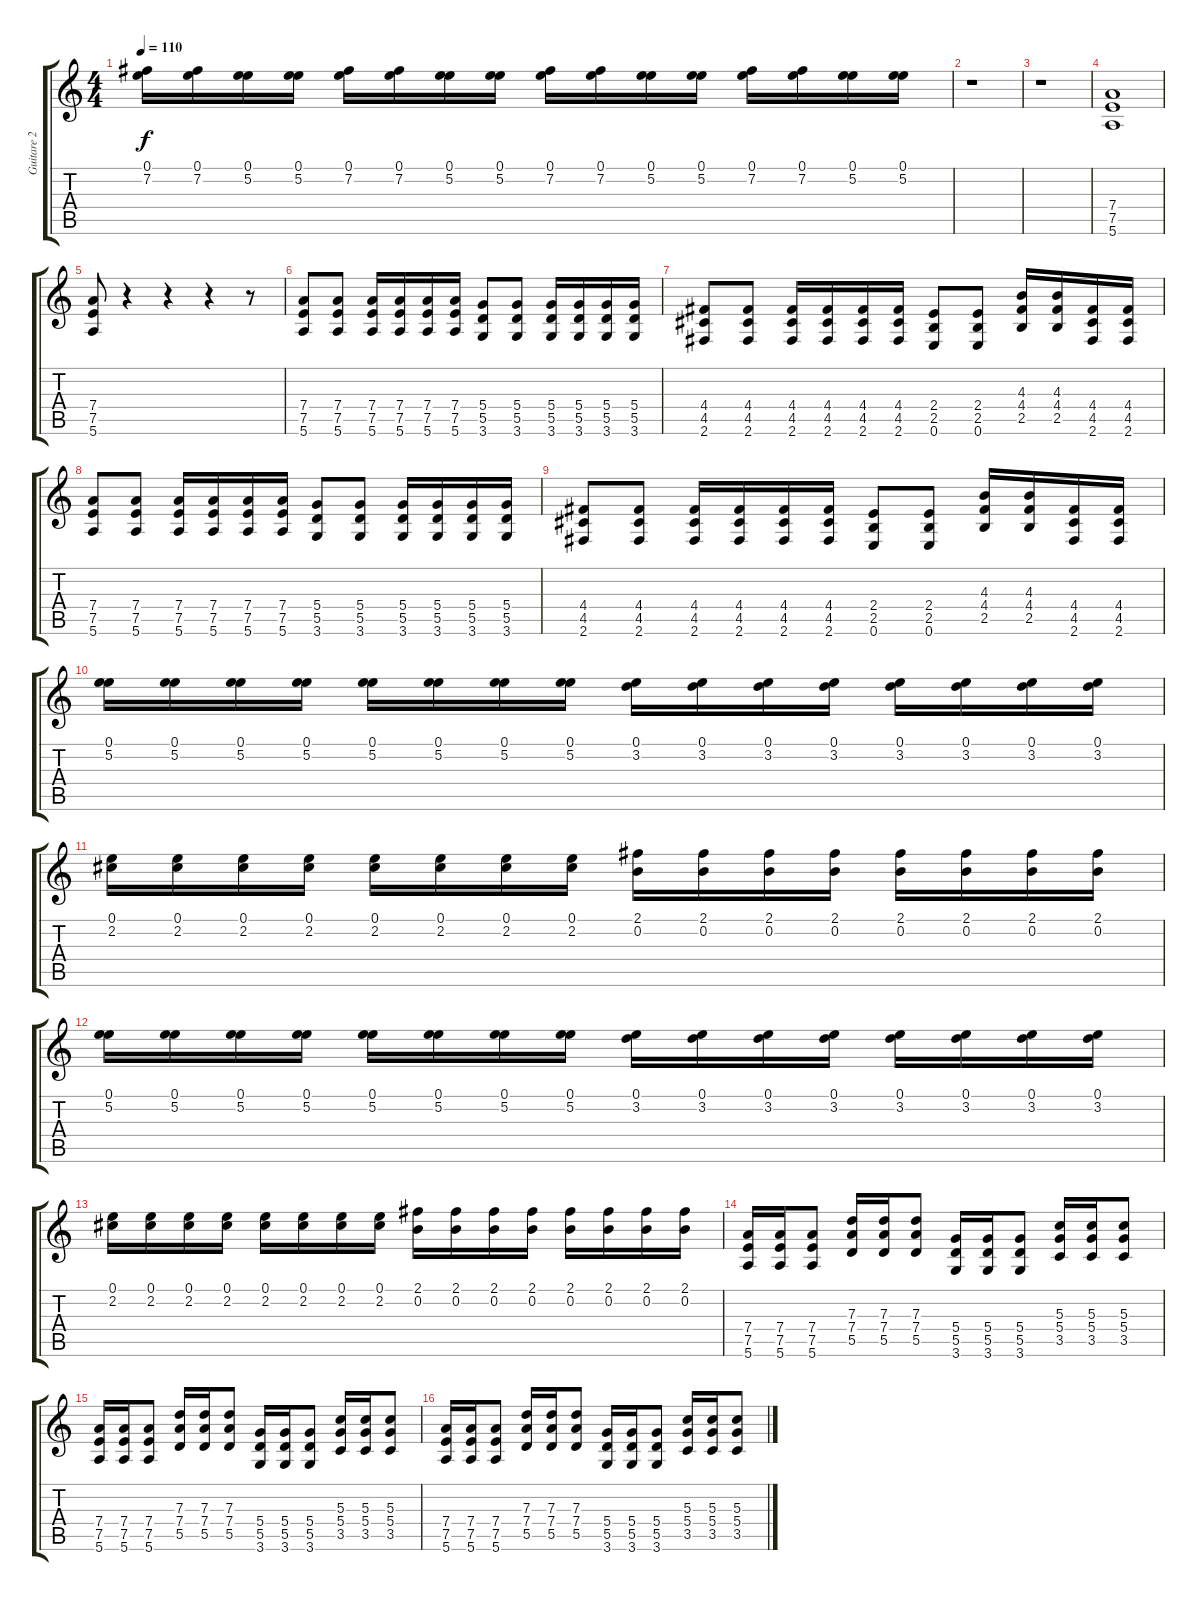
\track ("Guitare 2" "Guitare 2") {instrument distortionguitar}
\staff {score tabs}
\tuning (E4 B3 G3 D3 A2 E2) {hide}
\ts (4 4)
\tempo 110
\clef g2
\ks c
(0.1 7.2).16{dy f} (0.1 7.2).16 (0.1 5.2).16 (0.1 5.2).16 (0.1 7.2).16 (0.1 7.2).16 (0.1 5.2).16 (0.1 5.2).16 (0.1 7.2).16 (0.1 7.2).16 (0.1 5.2).16 (0.1 5.2).16 (0.1 7.2).16 (0.1 7.2).16 (0.1 5.2).16 (0.1 5.2).16 |
r.1 |
r.1 |
(7.4 7.5 5.6).1 |
(7.4 7.5 5.6).8 r.4 r.4 r.4 r.8 |
(7.4 7.5 5.6).8 (7.4 7.5 5.6).8 (7.4 7.5 5.6).16 (7.4 7.5 5.6).16 (7.4 7.5 5.6).16 (7.4 7.5 5.6).16 (5.4 5.5 3.6).8 (5.4 5.5 3.6).8 (5.4 5.5 3.6).16 (5.4 5.5 3.6).16 (5.4 5.5 3.6).16 (5.4 5.5 3.6).16 |
(4.4 4.5 2.6).8 (4.4 4.5 2.6).8 (4.4 4.5 2.6).16 (4.4 4.5 2.6).16 (4.4 4.5 2.6).16 (4.4 4.5 2.6).16 (2.4 2.5 0.6).8 (2.4 2.5 0.6).8 (4.3 4.4 2.5).16 (4.3 4.4 2.5).16 (4.4 4.5 2.6).16 (4.4 4.5 2.6).16 |
(7.4 7.5 5.6).8 (7.4 7.5 5.6).8 (7.4 7.5 5.6).16 (7.4 7.5 5.6).16 (7.4 7.5 5.6).16 (7.4 7.5 5.6).16 (5.4 5.5 3.6).8 (5.4 5.5 3.6).8 (5.4 5.5 3.6).16 (5.4 5.5 3.6).16 (5.4 5.5 3.6).16 (5.4 5.5 3.6).16 |
(4.4 4.5 2.6).8 (4.4 4.5 2.6).8 (4.4 4.5 2.6).16 (4.4 4.5 2.6).16 (4.4 4.5 2.6).16 (4.4 4.5 2.6).16 (2.4 2.5 0.6).8 (2.4 2.5 0.6).8 (4.3 4.4 2.5).16 (4.3 4.4 2.5).16 (4.4 4.5 2.6).16 (4.4 4.5 2.6).16 |
(0.1 5.2).16 (0.1 5.2).16 (0.1 5.2).16 (0.1 5.2).16 (0.1 5.2).16 (0.1 5.2).16 (0.1 5.2).16 (0.1 5.2).16 (0.1 3.2).16 (0.1 3.2).16 (0.1 3.2).16 (0.1 3.2).16 (0.1 3.2).16 (0.1 3.2).16 (0.1 3.2).16 (0.1 3.2).16 |
(0.1 2.2).16 (0.1 2.2).16 (0.1 2.2).16 (0.1 2.2).16 (0.1 2.2).16 (0.1 2.2).16 (0.1 2.2).16 (0.1 2.2).16 (2.1 0.2).16 (2.1 0.2).16 (2.1 0.2).16 (2.1 0.2).16 (2.1 0.2).16 (2.1 0.2).16 (2.1 0.2).16 (2.1 0.2).16 |
(0.1 5.2).16 (0.1 5.2).16 (0.1 5.2).16 (0.1 5.2).16 (0.1 5.2).16 (0.1 5.2).16 (0.1 5.2).16 (0.1 5.2).16 (0.1 3.2).16 (0.1 3.2).16 (0.1 3.2).16 (0.1 3.2).16 (0.1 3.2).16 (0.1 3.2).16 (0.1 3.2).16 (0.1 3.2).16 |
(0.1 2.2).16 (0.1 2.2).16 (0.1 2.2).16 (0.1 2.2).16 (0.1 2.2).16 (0.1 2.2).16 (0.1 2.2).16 (0.1 2.2).16 (2.1 0.2).16 (2.1 0.2).16 (2.1 0.2).16 (2.1 0.2).16 (2.1 0.2).16 (2.1 0.2).16 (2.1 0.2).16 (2.1 0.2).16 |
(7.4 7.5 5.6).16{instrument distortionguitar} (7.4 7.5 5.6).16 (7.4 7.5 5.6).8 (7.3 7.4 5.5).16 (7.3 7.4 5.5).16 (7.3 7.4 5.5).8 (5.4 5.5 3.6).16 (5.4 5.5 3.6).16 (5.4 5.5 3.6).8 (5.3 5.4 3.5).16 (5.3 5.4 3.5).16 (5.3 5.4 3.5).8 |
(7.4 7.5 5.6).16 (7.4 7.5 5.6).16 (7.4 7.5 5.6).8 (7.3 7.4 5.5).16 (7.3 7.4 5.5).16 (7.3 7.4 5.5).8 (5.4 5.5 3.6).16 (5.4 5.5 3.6).16 (5.4 5.5 3.6).8 (5.3 5.4 3.5).16 (5.3 5.4 3.5).16 (5.3 5.4 3.5).8 |
(7.4 7.5 5.6).16 (7.4 7.5 5.6).16 (7.4 7.5 5.6).8 (7.3 7.4 5.5).16 (7.3 7.4 5.5).16 (7.3 7.4 5.5).8 (5.4 5.5 3.6).16 (5.4 5.5 3.6).16 (5.4 5.5 3.6).8 (5.3 5.4 3.5).16 (5.3 5.4 3.5).16 (5.3 5.4 3.5).8
